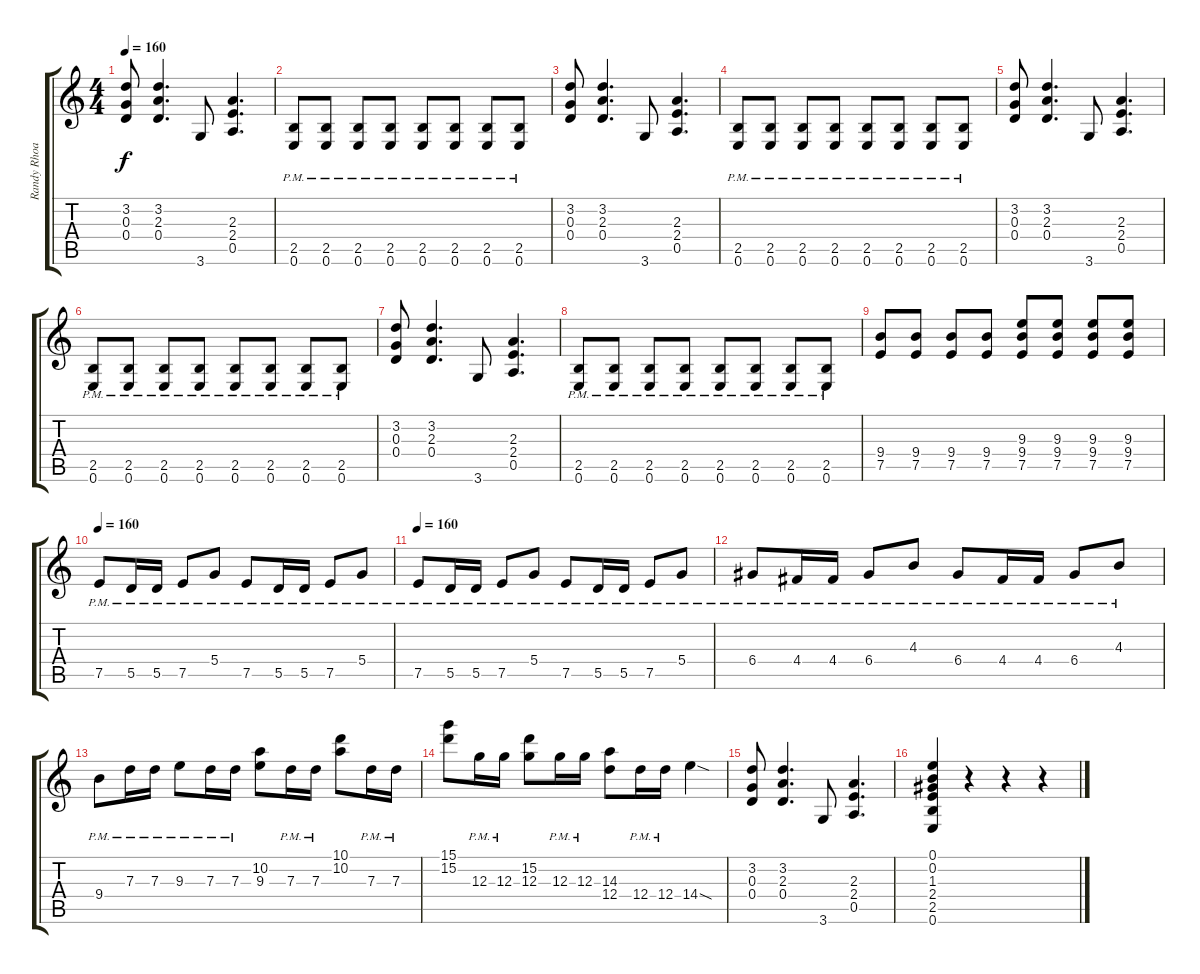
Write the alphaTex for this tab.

\track ("Randy Rhoads" "Randy Rhoa") {instrument overdrivenguitar}
\staff {score tabs}
\tuning (E4 B3 G3 D3 A2 E2) {hide}
\ts (4 4)
\tempo 160
\clef g2
\ks c
(3.2 0.3 0.4).8{dy f} (3.2 2.3 0.4).4{d} 3.6.8 (2.3 2.4 0.5).4{d} |
(2.5 0.6{pm}).8 (2.5 0.6{pm}).8 (2.5 0.6{pm}).8 (2.5 0.6{pm}).8 (2.5 0.6{pm}).8 (2.5 0.6{pm}).8 (2.5 0.6{pm}).8 (2.5 0.6{pm}).8 |
(3.2 0.3 0.4).8 (3.2 2.3 0.4).4{d} 3.6.8 (2.3 2.4 0.5).4{d} |
(2.5 0.6{pm}).8 (2.5 0.6{pm}).8 (2.5 0.6{pm}).8 (2.5 0.6{pm}).8 (2.5 0.6{pm}).8 (2.5 0.6{pm}).8 (2.5 0.6{pm}).8 (2.5 0.6{pm}).8 |
(3.2 0.3 0.4).8 (3.2 2.3 0.4).4{d} 3.6.8 (2.3 2.4 0.5).4{d} |
(2.5 0.6{pm}).8 (2.5 0.6{pm}).8 (2.5 0.6{pm}).8 (2.5 0.6{pm}).8 (2.5 0.6{pm}).8 (2.5 0.6{pm}).8 (2.5 0.6{pm}).8 (2.5 0.6{pm}).8 |
(3.2 0.3 0.4).8 (3.2 2.3 0.4).4{d} 3.6.8 (2.3 2.4 0.5).4{d} |
(2.5 0.6{pm}).8 (2.5 0.6{pm}).8 (2.5 0.6{pm}).8 (2.5 0.6{pm}).8 (2.5 0.6{pm}).8 (2.5 0.6{pm}).8 (2.5 0.6{pm}).8 (2.5 0.6{pm}).8 |
(9.4 7.5).8 (9.4 7.5).8 (9.4 7.5).8 (9.4 7.5).8 (9.3 9.4 7.5).8 (9.3 9.4 7.5).8 (9.3 9.4 7.5).8 (9.3 9.4 7.5).8 |
\tempo 160
7.5{pm}.8 5.5{pm}.16 5.5{pm}.16 7.5{pm}.8 5.4{pm}.8 7.5{pm}.8 5.5{pm}.16 5.5{pm}.16 7.5{pm}.8 5.4{pm}.8 |
\tempo 160
7.5{pm}.8 5.5{pm}.16 5.5{pm}.16 7.5{pm}.8 5.4{pm}.8 7.5{pm}.8 5.5{pm}.16 5.5{pm}.16 7.5{pm}.8 5.4{pm}.8 |
6.4{pm}.8 4.4{pm}.16 4.4{pm}.16 6.4{pm}.8 4.3{pm}.8 6.4{pm}.8 4.4{pm}.16 4.4{pm}.16 6.4{pm}.8 4.3{pm}.8 |
9.4{pm}.8 7.3{pm}.16 7.3{pm}.16 9.3{pm}.8 7.3{pm}.16 7.3{pm}.16 (10.2 9.3).8 7.3{pm}.16 7.3{pm}.16 (10.1 10.2).8 7.3{pm}.16 7.3{pm}.16 |
(15.1 15.2).8 12.3{pm}.16 12.3{pm}.16 (15.2 12.3).8 12.3{pm}.16 12.3{pm}.16 (14.3 12.4).8 12.4{pm}.16 12.4{pm}.16 14.4{sod}.4 |
(3.2 0.3 0.4).8 (3.2 2.3 0.4).4{d} 3.6.8 (2.3 2.4 0.5).4{d} |
(0.1 0.2 1.3 2.4 2.5 0.6).4 r.4 r.4 r.4
